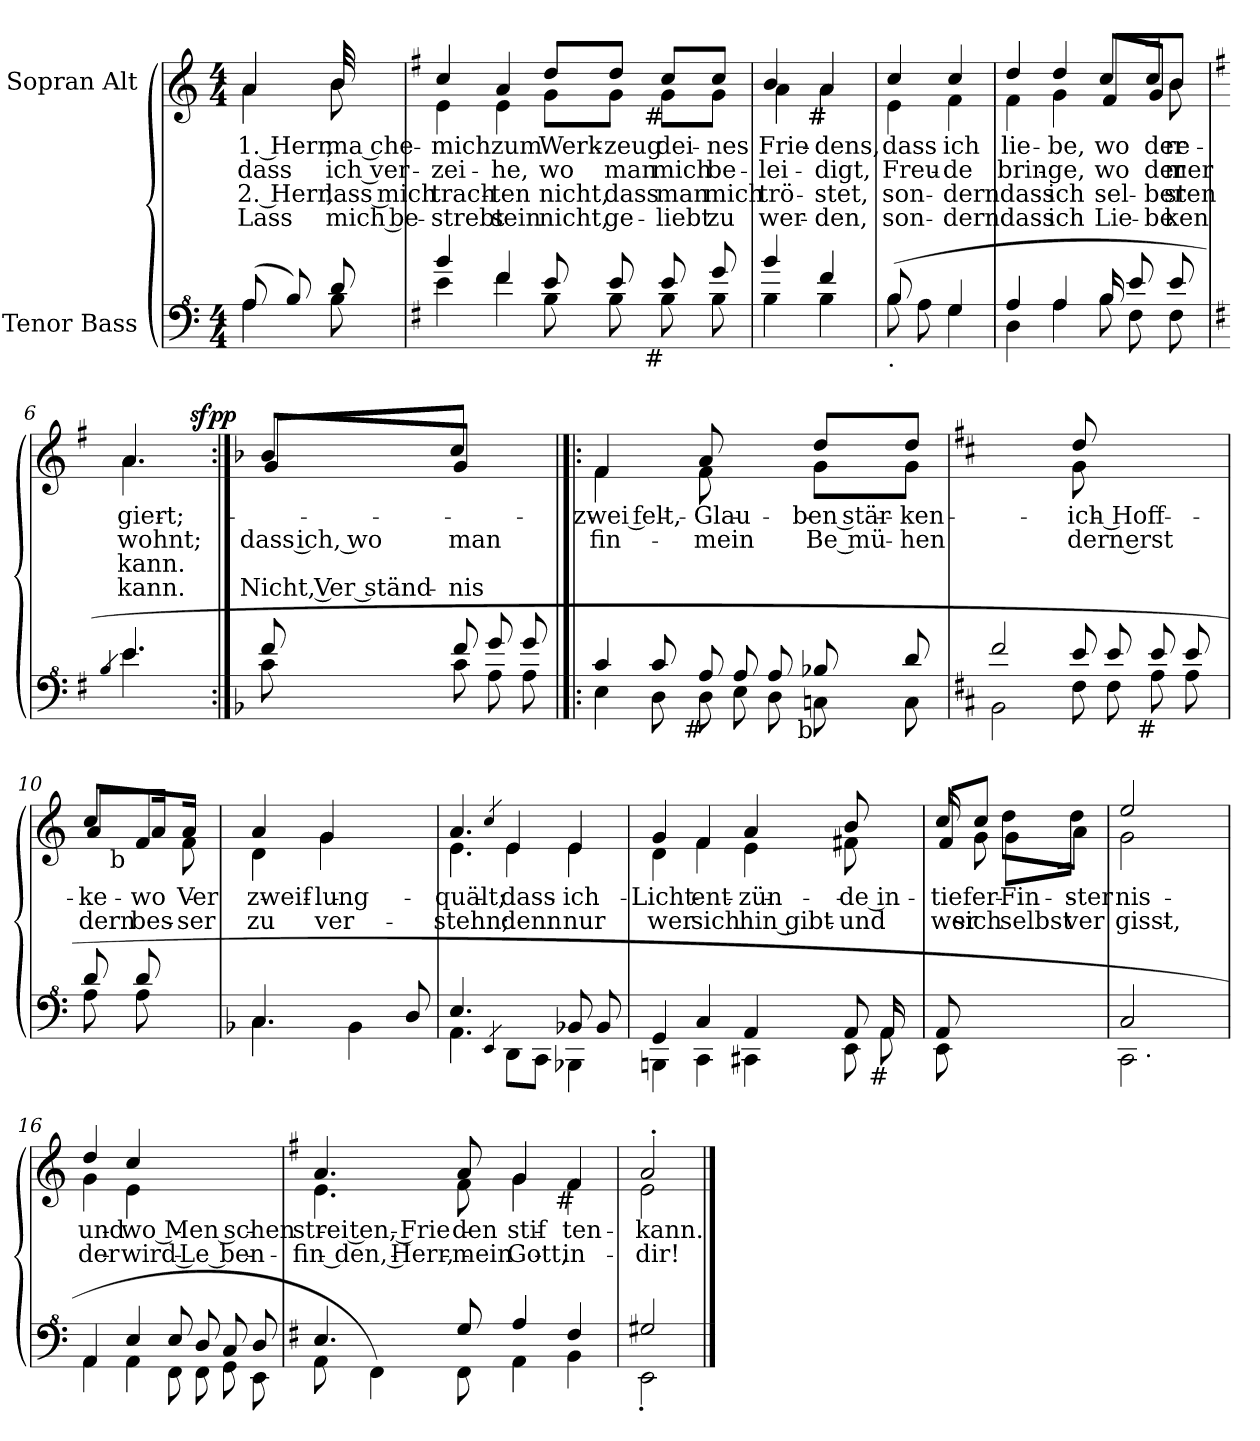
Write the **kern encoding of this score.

**kern	**kern	**text	**text	**text	**text	**dynam
*part2	*part1	*part1	*part1	*part1	*part1	*part1
*staff2	*staff1	*staff1	*staff1	*staff1	*staff1	*staff1
*I"Tenor Bass	*I"Sopran Alt	*	*	*	*	*
*clefF^4	*clefG2	*	*	*	*	*
*ITrd7c12	*	*	*	*	*	*
*k[]	*k[]	*	*	*	*	*
*C:	*C:	*	*	*	*	*
*M4/4	*M4/4	*	*	*	*	*
=1	=1	=1	=1	=1	=1	=1
*^	*	*	*	*	*	*
!	!	!	!LO:LY:b:rj	!LO:LY:b:rj	!LO:LY:b:rj	!LO:LY:b:rj	!
*	*	*^	*	*	*	*	*
(8A/	4A\	4a/	4a\	1. Herr,	dass	2. Herr,	Lass	.
8B/)	.	.	.	.	.	.	.	.
!	!	!	!	!LO:LY:b	!LO:LY:b	!LO:LY:b	!LO:LY:b	!
8d/	8B\	32b/	8b\	ma che-	ich ver-	lass mich	mich be-	.
.	.	16.ryy	.	.	.	.	.	.
*v	*v	*	*	*	*	*	*	*
*	*v	*v	*	*	*	*	*
=2	=2	=2	=2	=2	=2	=2
*k[f#]	*k[f#]	*	*	*	*	*
*G:	*G:	*	*	*	*	*
*^	*	*	*	*	*	*
!	!	!	!LO:LY:b	!LO:LY:b	!LO:LY:b	!LO:LY:b	!
*	*^	*^	*	*	*	*	*
*	*	*	*	*^	*	*	*	*	*
4b/	4e\	2ryy	4cc/	4e\	2ryy	-mich	-zei-	trach-	-strebt	.
!LO:N:head=solid	!LO:N:head=solid	!	!	!	!	!LO:LY:b	!LO:LY:b	!LO:LY:b	!LO:LY:b	!
4f#/	4f#\	.	4a/	4e\	.	zum	-he,	-ten	sein	.
!	!	!	!	!	!	!LO:LY:b	!LO:LY:b	!LO:LY:b	!LO:LY:b	!
8e/	8B\	8..ryy	8dd/L	8g\L	8..ryy	Werk-	wo	nicht,	nicht,	.
!	!	!	!	!	!	!LO:LY:b	!LO:LY:b	!LO:LY:b	!LO:LY:b	!
8e/	8B\	.	8dd/J	8g\J	.	-zeug	man	dass	ge-	.
!	!	!	!	!	!LO:TX:b:t=#	!	!	!	!	!
!	!	!LO:TX:b:t=#	!	!	!	!	!	!	!	!
.	.	4ryy	.	.	4ryy	.	.	.	.	.
!	!	!	!	!	!	!LO:LY:b	!LO:LY:b	!LO:LY:b	!LO:LY:b	!
8e/	8B\	.	8cc/L	8g\L	.	dei-	mich	man	-liebt	.
!	!	!	!	!	!	!LO:LY:b	!LO:LY:b	!LO:LY:b	!LO:LY:b	!
8g/	8B\	.	8cc/J	8g\J	.	-nes	be-	mich	zu	.
.	.	32ryy	.	.	32ryy	.	.	.	.	.
=3	=3	=3	=3	=3	=3	=3	=3	=3	=3	=3
!	!	!	!	!	!	!LO:LY:b	!LO:LY:b	!LO:LY:b	!LO:LY:b	!
*	*v	*v	*	*	*	*	*	*	*	*
4b/	4B\	4b/	4a\	8..ryy	Frie-	-lei-	trö-	wer-	.
!	!	!	!	!LO:TX:b:t=#	!	!	!	!	!
.	.	.	.	4ryy	.	.	.	.	.
!	!	!LO:N:head=solid	!LO:N:head=solid	!	!LO:LY:b	!LO:LY:b	!LO:LY:b	!LO:LY:b	!
4f#/	4B\	4a/	4a\	.	-dens,	-digt,	-stet,	-den,	.
.	.	.	.	32ryy	.	.	.	.	.
*	*	*v	*v	*v	*	*	*	*	*
!!LO:LB:g=z
=4	=4	=4	=4	=4	=4	=4	=4
*k[]	*	*k[]	*	*	*	*	*
*C:	*	*C:	*	*	*	*	*
*	*	*^	*	*	*	*	*
*	*	*	*^	*	*	*	*	*
!LO:TX:b:t=.	!	!	!	!	!	!	!	!	!
!	!	!	!	!	!LO:LY:b	!LO:LY:b	!LO:LY:b	!LO:LY:b	!
*	*	*	*v	*v	*	*	*	*	*
8B/	(<8B\	4cc/	4e\	dass	Freu-	son-	son-	.
(8A\	8ryy	.	.	.	.	.	.	.
!LO:N:head=solid	!LO:N:head=solid	!	!	!LO:LY:b	!LO:LY:b	!LO:LY:b	!LO:LY:b	!
4G\	4G/	4cc/	4f\	ich	-de	-dern	-dern	.
=5	=5	=5	=5	=5	=5	=5	=5	=5
*	*^	*	*	*	*	*	*	*
!	!	!	!	!	!LO:LY:b	!LO:LY:b	!LO:LY:b	!LO:LY:b	!
*	*	*	*	*^	*	*	*	*	*
4A/	4D\	2ryy	4dd/	4f\	2ryy	lie-	brin-	dass	dass	.
!LO:N:head=solid	!LO:N:head=solid	!	!	!	!	!LO:LY:b	!LO:LY:b	!LO:LY:b	!LO:LY:b	!
4A\	4A/	.	4g\	4dd/	.	be,	ge,	-ich	-ich	.
!	!	!	!	!	!	!LO:LY:b	!LO:LY:b	!LO:LY:b	!LO:LY:b	!
16B/	8B\	16ryy	8cc/L	8f/L	8.ryy	-wo	-wo	sel-	Lie-	.
8e/	.	8F\	.	.	.	.	.	.	.	.
!	!	!	!	!	!	!LO:LY:b	!LO:LY:b	!LO:LY:b	!LO:LY:b	!
.	8.ryy	.	8g/J	16cc/K	.	der	der	ber	be	.
!	!	!	!	!	!	!LO:LY:b	!LO:LY:b	!LO:LY:b	!LO:LY:b	!
!	!	!	!	!	!	!LO:LY:b	!LO:LY:b	!LO:LY:b	!LO:LY:b	!
8F\	.	8e/	.	8b/J	8b\	re-	-mer	-sten	-ken	.
.	.	.	16ryy	.	.	.	.	.	.	.
=6	=6	=6	=6	=6	=6	=6	=6	=6	=6	=6
*k[f#]	*	*	*k[f#]	*	*	*	*	*	*	*
*G:	*	*	*G:	*	*	*	*	*	*	*
.	.	4qB/	.	.	.	.	.	.	.	.
!	!	!	!	!	!	!LO:LY:b	!LO:LY:b	!LO:LY:b	!LO:LY:b	!
4.e/	4.e\	4.ryy	4.a/	4.a\	4ryy	-giert;	wohnt;	kann.	kann.	.
.	.	.	.	.	32ryy	.	.	.	.	.
!	!	!	!	!	!	!	!	!	!	!LO:DY:b
.	.	.	.	.	16.ryy	.	.	.	.	sfpp
*v	*v	*v	*	*	*	*	*	*	*	*
*	*v	*v	*v	*	*	*	*	*
=7:|!	=7:|!	=7:|!	=7:|!	=7:|!	=7:|!	=7:|!
*k[b-]	*k[b-]	*	*	*	*	*
*F:	*F:	*	*	*	*	*
*^	*^	*	*	*	*	*
*	*^	*	*^	*	*	*	*	*
!	!	!	!	!	!	!	!LO:LY:b:rj	!	!LO:LY:b:rj	!
*	*v	*v	*	*	*	*	*	*	*	*
*	*	*	*v	*v	*	*	*	*	*
8f/	8c\	8b-/L	8g/L	.	dass ich, wo	.	Nicht, Ver ständ-	.
!	!	!	!	!	!LO:LY:b	!	!LO:LY:b	!
8c\	8f/	8g/J	8cc/J	.	man	.	-nis	.
8g/	8A\	4ryy	4ryy	.	.	.	.	.
8A\	8g/	.	.	.	.	.	.	.
*v	*v	*	*	*	*	*	*	*
!!LO:LB:g=z	!!
=8!|:	=8!|:	=8!|:	=8!|:	=8!|:	=8!|:	=8!|:	=8!|:
*k[]	*k[]	*	*	*	*	*	*
*C:	*C:	*	*	*	*	*	*
*^	*	*	*	*	*	*	*
!LO:TX:b:t=.	!	!	!	!	!	!	!	!
!	!	!LO:N:head=solid	!LO:N:head=solid	!LO:LY:b	!LO:LY:b	!	!	!
*^	*^	*	*	*	*	*	*	*
4c/	4E\	4ryy	2ryy	4f/	4f\	zwei felt,-	fin-	.	.	.
8c/	8D\	16.ryy	.	8ryy	8ryy	.	.	.	.	.
!	!	!LO:TX:b:t=#	!	!	!	!	!	!	!	!
.	.	2ryy	.	.	.	.	.	.	.	.
!	!	!	!	!	!	!LO:LY:b	!LO:LY:b	!	!	!
!	!	!	!	!	!	!LO:LY:b	!LO:LY:b	!	!	!
8A/	8D\	.	.	8a/	8f\	Glau-	mein	.	.	.
8A/	8E\	.	8..ryy	4ryy	4ryy	.	.	.	.	.
8A/	8D\	.	.	.	.	.	.	.	.	.
!	!	!	!LO:TX:b:t=b	!	!	!	!	!	!	!
.	.	.	4ryy	.	.	.	.	.	.	.
!	!	!	!	!	!	!LO:LY:b:rj	!LO:LY:b:rj	!	!	!
8B-X/	8Cn\	.	.	8dd/L	8g\L	ben stär-	Be mü-	.	.	.
.	.	8ryy	.	.	.	.	.	.	.	.
!	!	!	!	!	!	!LO:LY:b	!LO:LY:b	!	!	!
8d/	8C\	.	.	8dd/J	8g\J	-ken	-hen	.	.	.
.	.	32ryy	32ryy	.	.	.	.	.	.	.
*v	*v	*v	*v	*	*	*	*	*	*	*
=9	=9	=9	=9	=9	=9	=9	=9
*k[f#c#]	*k[f#c#]	*	*	*	*	*	*
*D:	*D:	*	*	*	*	*	*
*^	*	*	*	*	*	*	*
*	*^	*	*	*	*	*	*	*
2f#/	2BB\	2ryy	2ryy	2ryy	.	.	.	.	.
!	!	!	!	!	!LO:LY:b:rj	!LO:LY:b:rj	!	!	!
!	!	!	!	!	!LO:LY:b	!LO:LY:b	!	!	!
8e/	8F#\	8..ryy	8dd/	8g\	ich Hoff-	-dern erst	.	.	.
8e/	8F#\	.	4.ryy	4.ryy	.	.	.	.	.
!	!	!LO:TX:b:t=#	!	!	!	!	!	!	!
.	.	4ryy	.	.	.	.	.	.	.
8e/	8A\	.	.	.	.	.	.	.	.
8e/	8A\	.	.	.	.	.	.	.	.
.	.	32ryy	.	.	.	.	.	.	.
*v	*v	*v	*	*	*	*	*	*	*
*	*v	*v	*	*	*	*	*
=10	=10	=10	=10	=10	=10	=10
*k[]	*k[]	*	*	*	*	*
*C:	*C:	*	*	*	*	*
*^	*^	*	*	*	*	*
*	*^	*	*	*	*	*	*	*
!	!	!	!	!	!LO:LY:b:rj	!LO:LY:b:rj	!	!	!
*	*	*	*	*^	*	*	*	*	*
!	!	!	!	!	!	!LO:LY:b	!LO:LY:b	!	!	!
*	*v	*v	*	*	*^	*	*	*	*	*
8d/	8A\	16ryy	8cc/L	8a/L	4ryy	-ke	dern	.	.	.
!	!	!LO:TX:b:t=b	!	!	!	!	!	!	!	!
.	.	4ryy	.	.	.	.	.	.	.	.
!	!	!	!	!	!	!LO:LY:b	!LO:LY:b	!	!	!
8d/	8A\	.	8f/J	16a/Jk	.	wo	bes-	.	.	.
.	.	.	.	8.ryy	.	.	.	.	.	.
!	!	!	!	!	!	!LO:LY:b	!LO:LY:b	!	!	!
8ryy	8ryy	.	16a/Jk	.	8f\	-Ver-	-ser	.	.	.
.	.	16ryy	16ryy	.	.	.	.	.	.	.
*	*	*v	*v	*v	*v	*	*	*	*	*
!!LO:LB:g=z
=11	=11	=11	=11	=11	=11	=11	=11
*k[b-]	*	*	*	*	*	*	*
*F:	*	*	*	*	*	*	*
*	*	*^	*	*	*	*	*
!LO:N:head=solid	!LO:N:head=solid	!	!	!LO:LY:b	!LO:LY:b	!	!	!
4.C/	4.C\	4a/	4d\	zweif-	-zu	.	.	.
!	!	!	!	!LO:LY:b	!LO:LY:b	!	!	!
.	.	4g/	4g\	-lung	ver-	.	.	.
4BB-\	4.ryy	.	.	.	.	.	.	.
.	.	4ryy	4ryy	.	.	.	.	.
8D/	.	.	.	.	.	.	.	.
=12	=12	=12	=12	=12	=12	=12	=12	=12
!	!	!	!	!LO:LY:b	!LO:LY:b	!	!	!
4.E/	4.AA\	4.a/	4.e\	quält;	-stehn;	.	.	.
4qEE/	.	4qcc/	.	.	.	.	.	.
!	!	!LO:N:head=solid	!LO:N:head=solid	!LO:LY:b	!LO:LY:b	!	!	!
8DD\L	4ryy	4e/	4e\	dass	denn	.	.	.
8CC\J	.	.	.	.	.	.	.	.
!	!	!LO:N:head=solid	!LO:N:head=solid	!LO:LY:b	!LO:LY:b	!	!	!
8BB-X/	4BBB-X\	4e/	4e\	ich	nur	.	.	.
8BB-/	.	.	.	.	.	.	.	.
=13	=13	=13	=13	=13	=13	=13	=13	=13
!	!	!	!	!LO:LY:b	!LO:LY:b	!	!	!
*	*^	*	*	*	*	*	*	*
4GG/	4BBBn\	2ryy	4g/	4d\	Licht	wer	.	.	.
!	!	!	!LO:N:head=solid	!LO:N:head=solid	!LO:LY:b	!LO:LY:b	!	!	!
4C/	4CC\	.	4f/	4f\	ent-	sich	.	.	.
!	!	!	!	!	!LO:LY:b	!LO:LY:b	!	!	!
4AA/	4CC#X\	4ryy	4a/	4e\	-zün-	hin gibt-	.	.	.
!	!	!	!	!	!LO:LY:b:rj	!LO:LY:b:rj	!	!	!
8AA/	8EE\	16.ryy	8b/	8f#X\	-de in	-und	.	.	.
!	!	!LO:TX:b:t=#	!	!	!	!	!	!	!
.	.	8ryy	.	.	.	.	.	.	.
16AA/	8AA\	.	8ryy	8ryy	.	.	.	.	.
16ryy	.	.	.	.	.	.	.	.	.
.	.	32ryy	.	.	.	.	.	.	.
=14	=14	=14	=14	=14	=14	=14	=14	=14	=14
!	!	!	!	!	!LO:LY:b	!LO:LY:b	!	!	!
*	*v	*v	*	*^	*	*	*	*	*
8AA/	8EE\	16cc/	8f/L	8ryy	tie-	wer	.	.	.
.	.	4..ryy	.	.	.	.	.	.	.
!	!	!	!	!	!LO:LY:b	!LO:LY:b	!	!	!
4.ryy	4.ryy	.	8cc/J	8g\	-fer	sich	.	.	.
!	!	!	!	!	!LO:LY:b	!LO:LY:b	!	!	!
.	.	.	8g\L	8dd\L	-Fin-	-selbst	.	.	.
!	!	!	!	!	!LO:LY:b	!LO:LY:b	!	!	!
.	.	.	16dd\Jk	8a\J	ster-	ver-	.	.	.
.	.	.	16ryy	.	.	.	.	.	.
*v	*v	*	*	*	*	*	*	*	*
*	*v	*v	*v	*	*	*	*	*
!!LO:LB:g=z
=15	=15	=15	=15	=15	=15	=15
*k[]	*	*	*	*	*	*
*C:	*	*	*	*	*	*
*^	*^	*	*	*	*	*
!	!	!	!	!LO:LY:b	!LO:LY:b	!	!	!
*	*^	*	*	*	*	*	*	*
2C/	2CC\	16.ryy	2ee/	2g\	-nis	gisst,	.	.	.
!	!	!LO:TX:b:t=.	!	!	!	!	!	!	!
.	.	4ryy	.	.	.	.	.	.	.
.	.	8ryy	.	.	.	.	.	.	.
.	.	32ryy	.	.	.	.	.	.	.
=16	=16	=16	=16	=16	=16	=16	=16	=16	=16
!LO:N:head=solid	!LO:N:head=solid	!	!	!	!LO:LY:b	!LO:LY:b	!	!	!
*	*v	*v	*	*	*	*	*	*	*
4AA/	4AA\	4dd/	4g\	und	der	.	.	.
!	!	!	!	!LO:LY:b	!LO:LY:b	!	!	!
4E/	4AA\	4cc/	4e\	wo Men schen	wird Le ben-	.	.	.
8E/	8FF\	2ryy	2ryy	.	.	.	.	.
8D/	8FF\	.	.	.	.	.	.	.
8C/	8GG\	.	.	.	.	.	.	.
8D/	8EE\	.	.	.	.	.	.	.
*	*	*v	*v	*	*	*	*	*
=17	=17	=17	=17	=17	=17	=17	=17
*k[f#]	*	*k[f#]	*	*	*	*	*
*G:	*	*G:	*	*	*	*	*
!	!	!	!LO:LY:b:rj	!LO:LY:b:rj	!	!	!
*	*	*^	*	*	*	*	*
*	*	*	*^	*	*	*	*	*
4.E/	8AA\	4.a/	4.e\	2ryy	strei ten, Frie	-fin den, Herr,-	.	.	.
.	4FF#\)	.	.	.	.	.	.	.	.
!	!	!	!	!	!LO:LY:b	!LO:LY:b	!	!	!
8G/	8FF#\	8a/	8f#\	.	den	-mein	.	.	.
!	!	!LO:N:head=solid	!LO:N:head=solid	!	!LO:LY:b	!LO:LY:b	!	!	!
4A/	4AA\	4g/	4g\	8..ryy	stif	Gott,	.	.	.
!	!	!	!	!LO:TX:b:t=#	!	!	!	!	!
.	.	.	.	4ryy	.	.	.	.	.
!	!	!LO:N:head=solid	!LO:N:head=solid	!	!LO:LY:b	!LO:LY:b	!	!	!
4F#/	4BB\	4f#/	4f#\	.	ten	in	.	.	.
.	.	.	.	32ryy	.	.	.	.	.
=18	=18	=18	=18	=18	=18	=18	=18	=18	=18
!	!	!	!	!	!LO:LY:b	!LO:LY:b	!	!	!
*	*	*	*v	*v	*	*	*	*	*
2G#X/	2EE'<\	2a'>/	2e\	kann.	dir!	.	.	.
*v	*v	*	*	*	*	*	*	*
*	*v	*v	*	*	*	*	*
==	==	==	==	==	==	==
*-	*-	*-	*-	*-	*-	*-
